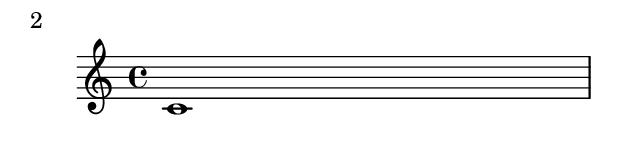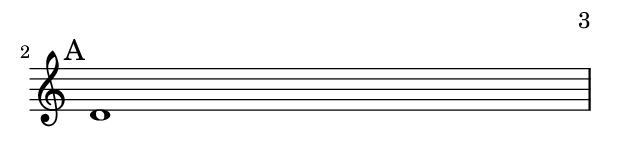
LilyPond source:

\version "2.15.17"

\header {
  texidoc = "A table of contents is included using
@code{\\markuplist \\table-of-contents}. The toc items are added with
the @code{\\tocItem} command. In the PDF backend, the toc items are linked
to the corresponding pages."
}

#(set-default-paper-size "a6")

\book {
  \markuplist \table-of-contents
  \pageBreak

  \tocItem \markup "The first score"
  \score {
    { 
      c'1 \pageBreak
      \mark "A" \tocItem \markup "Mark A"
      d'
    }
  }
  \pageBreak
  \tocItem \markup "The second score"
  \score {
    { e' }
    \header { piece = "Second score" }
  }
}
